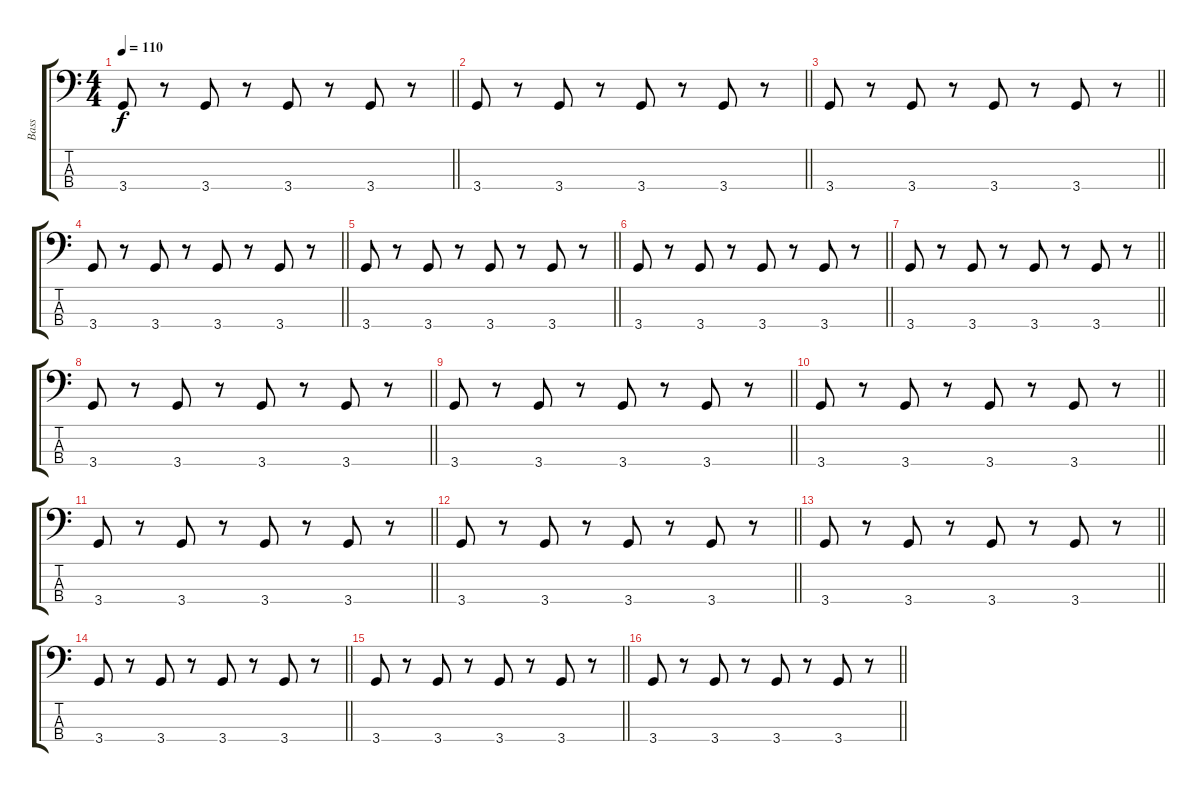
\track ("Bass" "Bass") {instrument electricbassfinger}
\staff {score tabs}
\tuning (G2 D2 A1 E1) {hide}
\ts (4 4)
\tempo 110
\clef f4
\barLineRight lightlight
\ks c
3.4.8{dy f} r.8 3.4.8 r.8 3.4.8 r.8 3.4.8 r.8 |
\barLineRight lightlight
3.4.8 r.8 3.4.8 r.8 3.4.8 r.8 3.4.8 r.8 |
\barLineRight lightlight
3.4.8 r.8 3.4.8 r.8 3.4.8 r.8 3.4.8 r.8 |
\barLineRight lightlight
3.4.8 r.8 3.4.8 r.8 3.4.8 r.8 3.4.8 r.8 |
\barLineRight lightlight
3.4.8 r.8 3.4.8 r.8 3.4.8 r.8 3.4.8 r.8 |
\barLineRight lightlight
3.4.8 r.8 3.4.8 r.8 3.4.8 r.8 3.4.8 r.8 |
\barLineRight lightlight
3.4.8 r.8 3.4.8 r.8 3.4.8 r.8 3.4.8 r.8 |
\barLineRight lightlight
3.4.8 r.8 3.4.8 r.8 3.4.8 r.8 3.4.8 r.8 |
\barLineRight lightlight
3.4.8 r.8 3.4.8 r.8 3.4.8 r.8 3.4.8 r.8 |
\barLineRight lightlight
3.4.8 r.8 3.4.8 r.8 3.4.8 r.8 3.4.8 r.8 |
\barLineRight lightlight
3.4.8 r.8 3.4.8 r.8 3.4.8 r.8 3.4.8 r.8 |
\barLineRight lightlight
3.4.8 r.8 3.4.8 r.8 3.4.8 r.8 3.4.8 r.8 |
\barLineRight lightlight
3.4.8 r.8 3.4.8 r.8 3.4.8 r.8 3.4.8 r.8 |
\barLineRight lightlight
3.4.8 r.8 3.4.8 r.8 3.4.8 r.8 3.4.8 r.8 |
\barLineRight lightlight
3.4.8 r.8 3.4.8 r.8 3.4.8 r.8 3.4.8 r.8 |
\barLineRight lightlight
3.4.8 r.8 3.4.8 r.8 3.4.8 r.8 3.4.8 r.8
